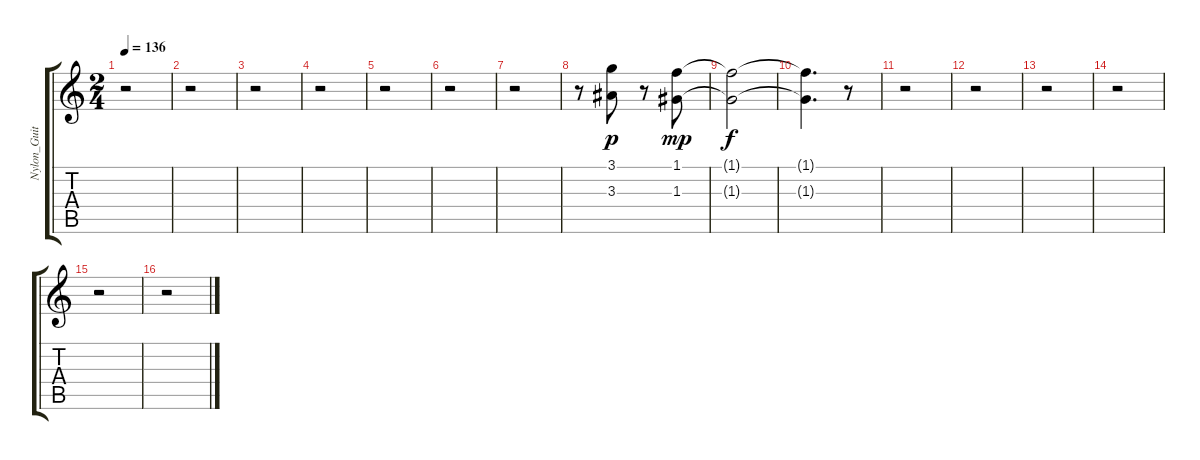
\track ("Nylon_Guitar" "Nylon_Guit") {instrument acousticguitarnylon}
\staff {score tabs}
\tuning (E4 B3 G3 D3 A2 E2) {hide}
\ts (2 4)
\tempo 136
\clef g2
\ks c
r.2{dy f} |
r.2 |
r.2 |
r.2 |
r.2 |
r.2 |
r.2 |
r.8 (3.1 3.3).8{dy p} r.8 (1.1 1.3).8{dy mp} |
(1.1{t} 1.3{t}).2{dy f} |
(1.1{t} 1.3{t}).4{d} r.8 |
r.2 |
r.2 |
r.2 |
r.2 |
r.2 |
r.2
